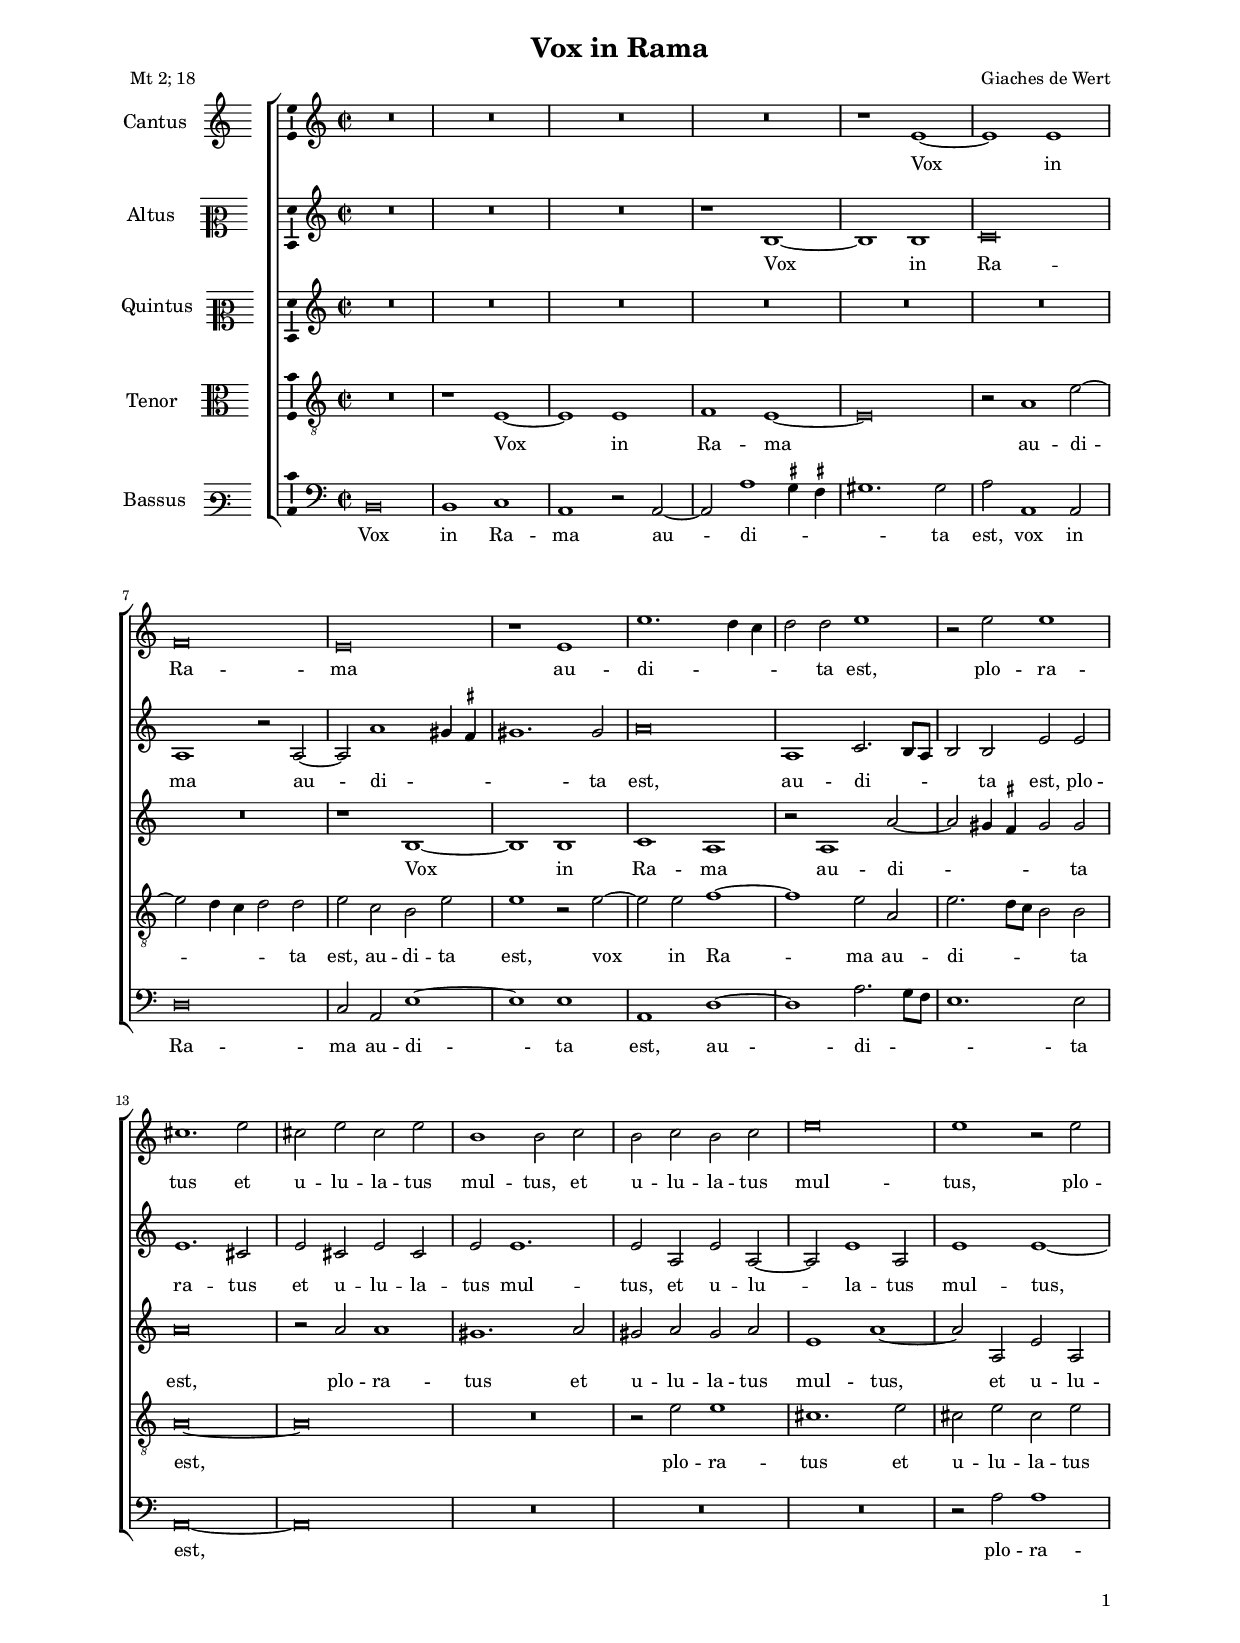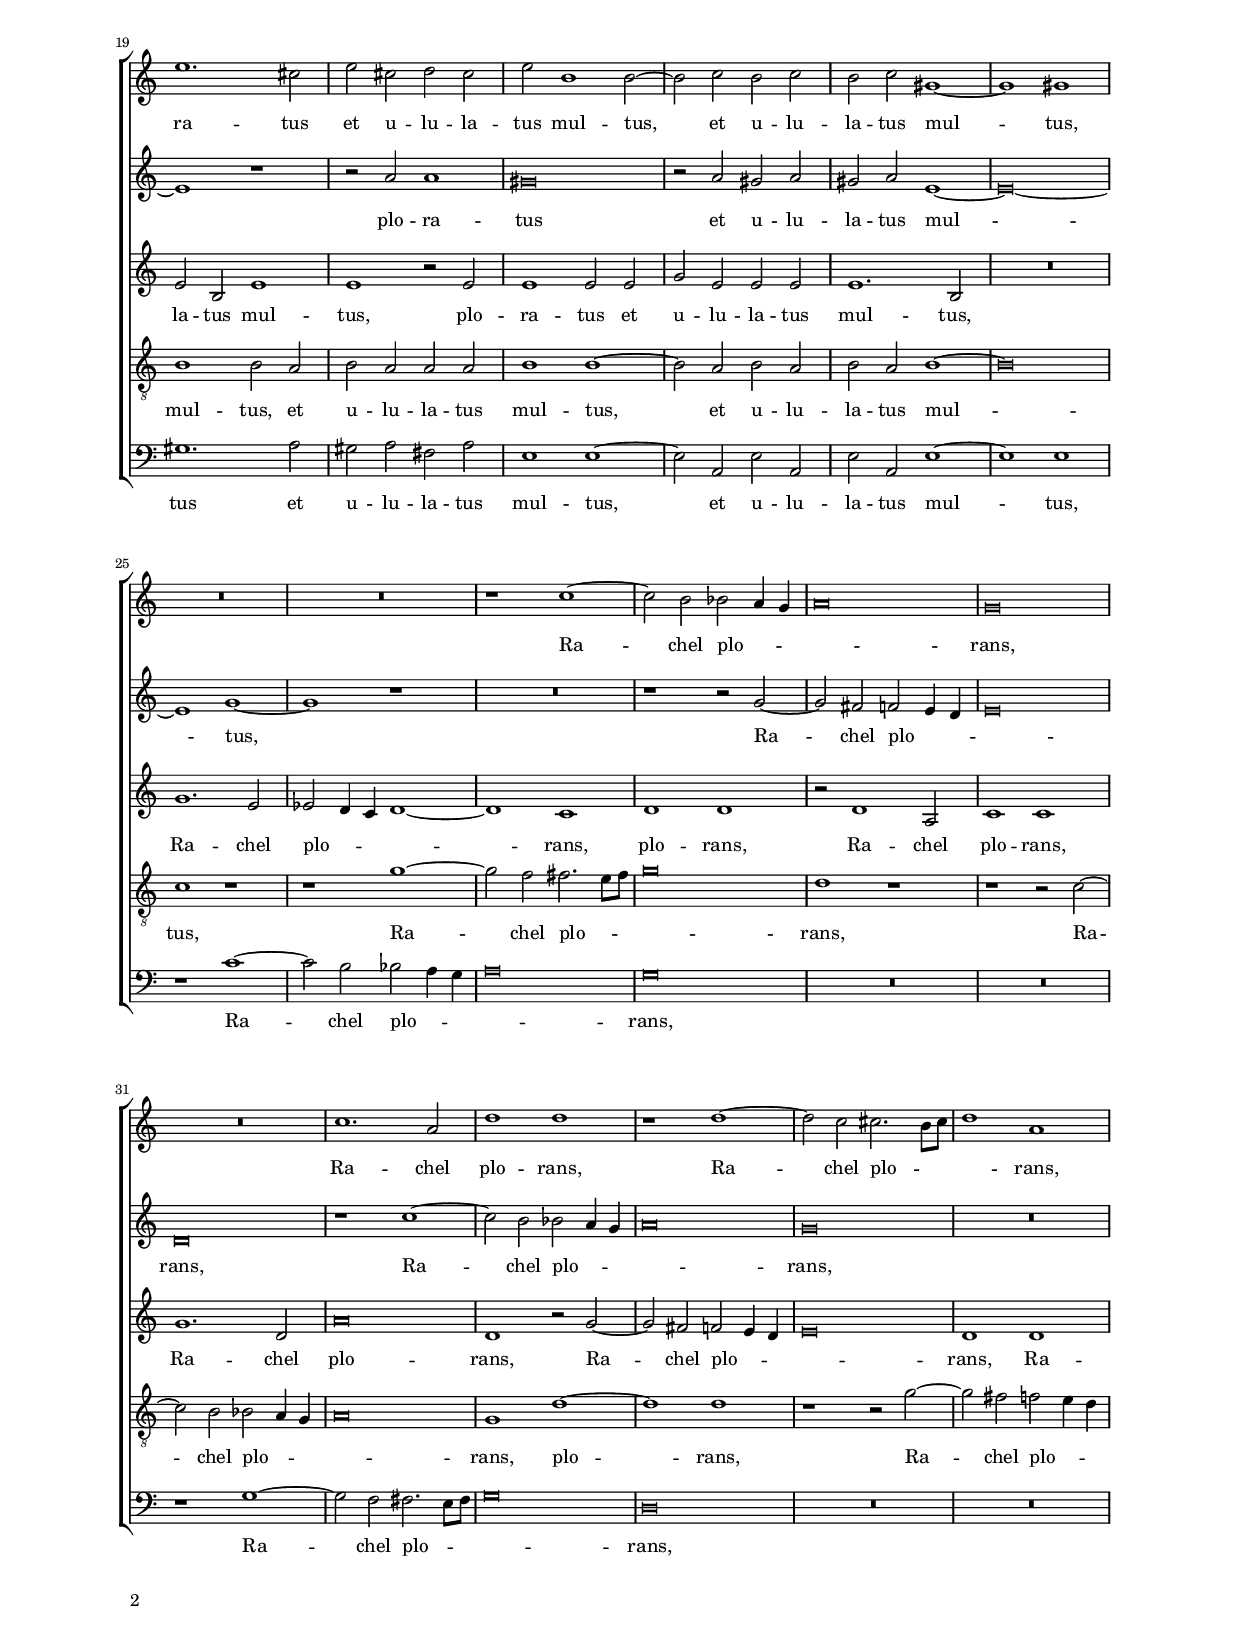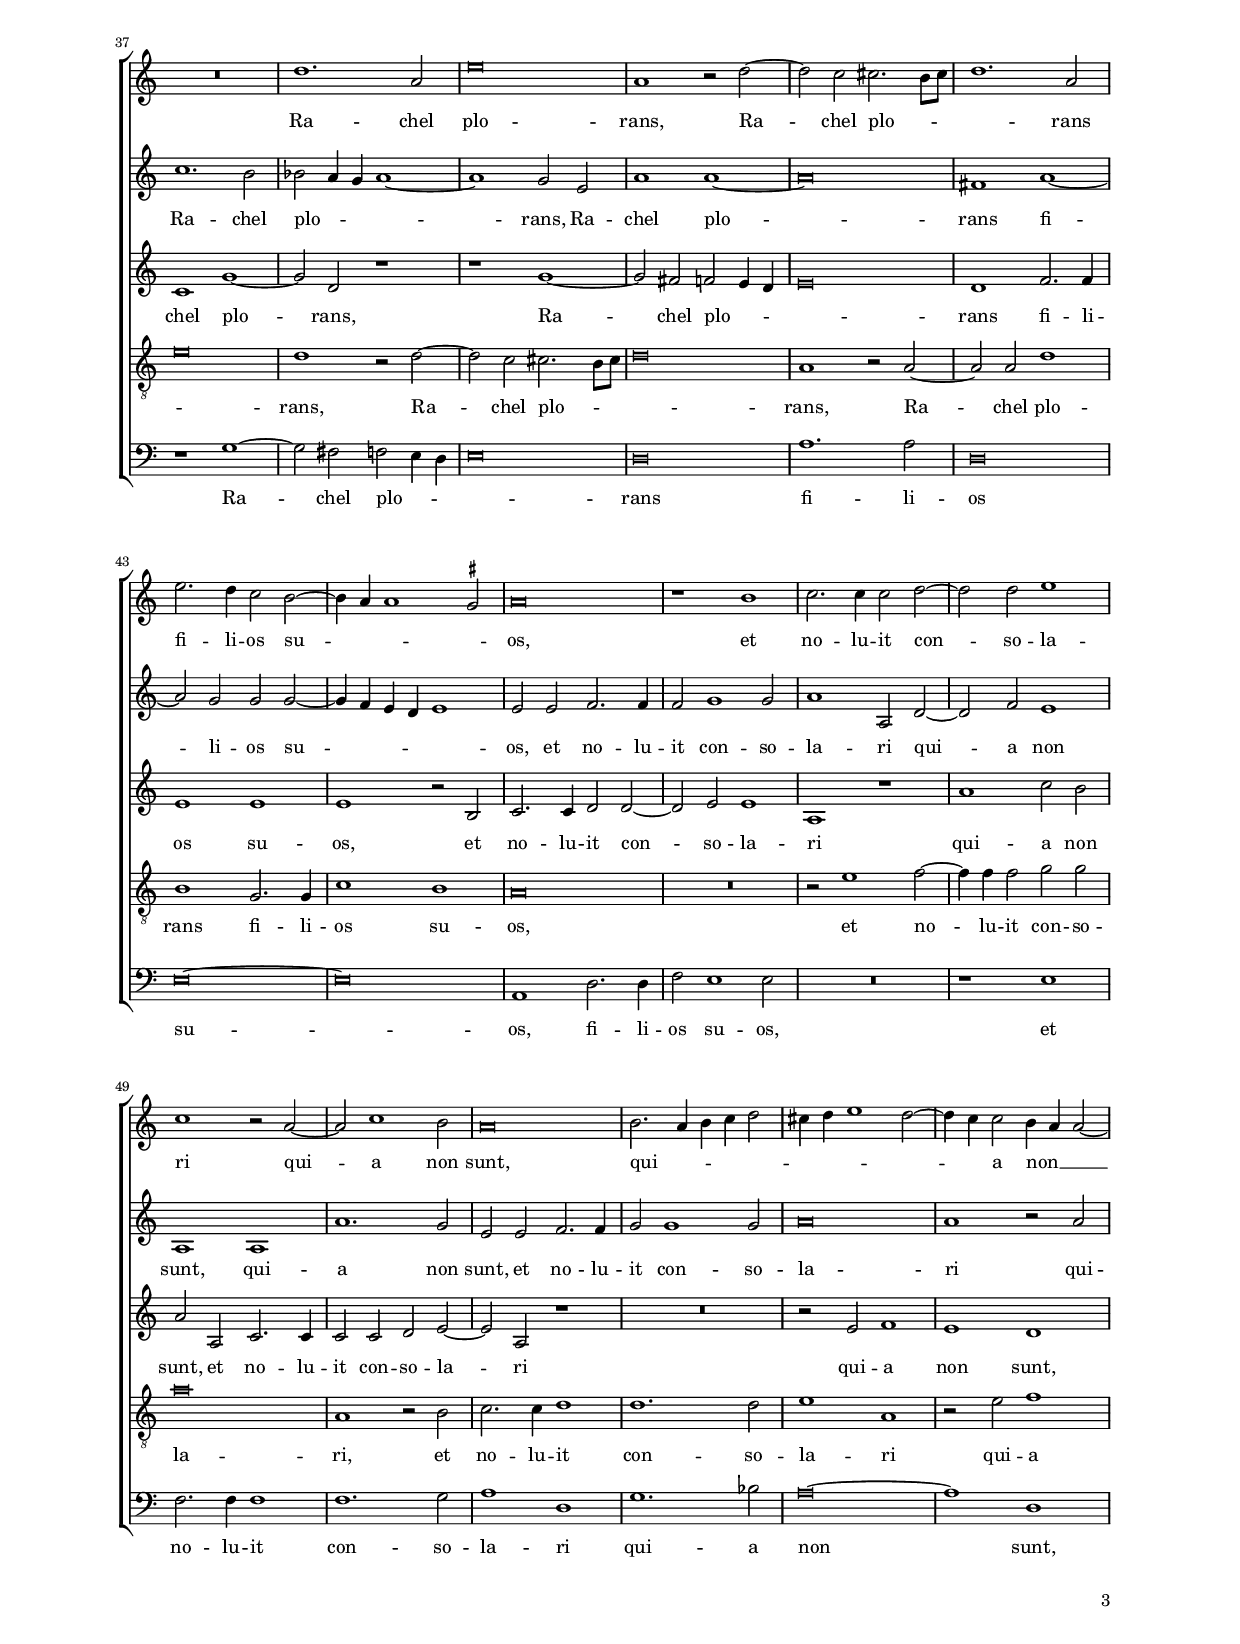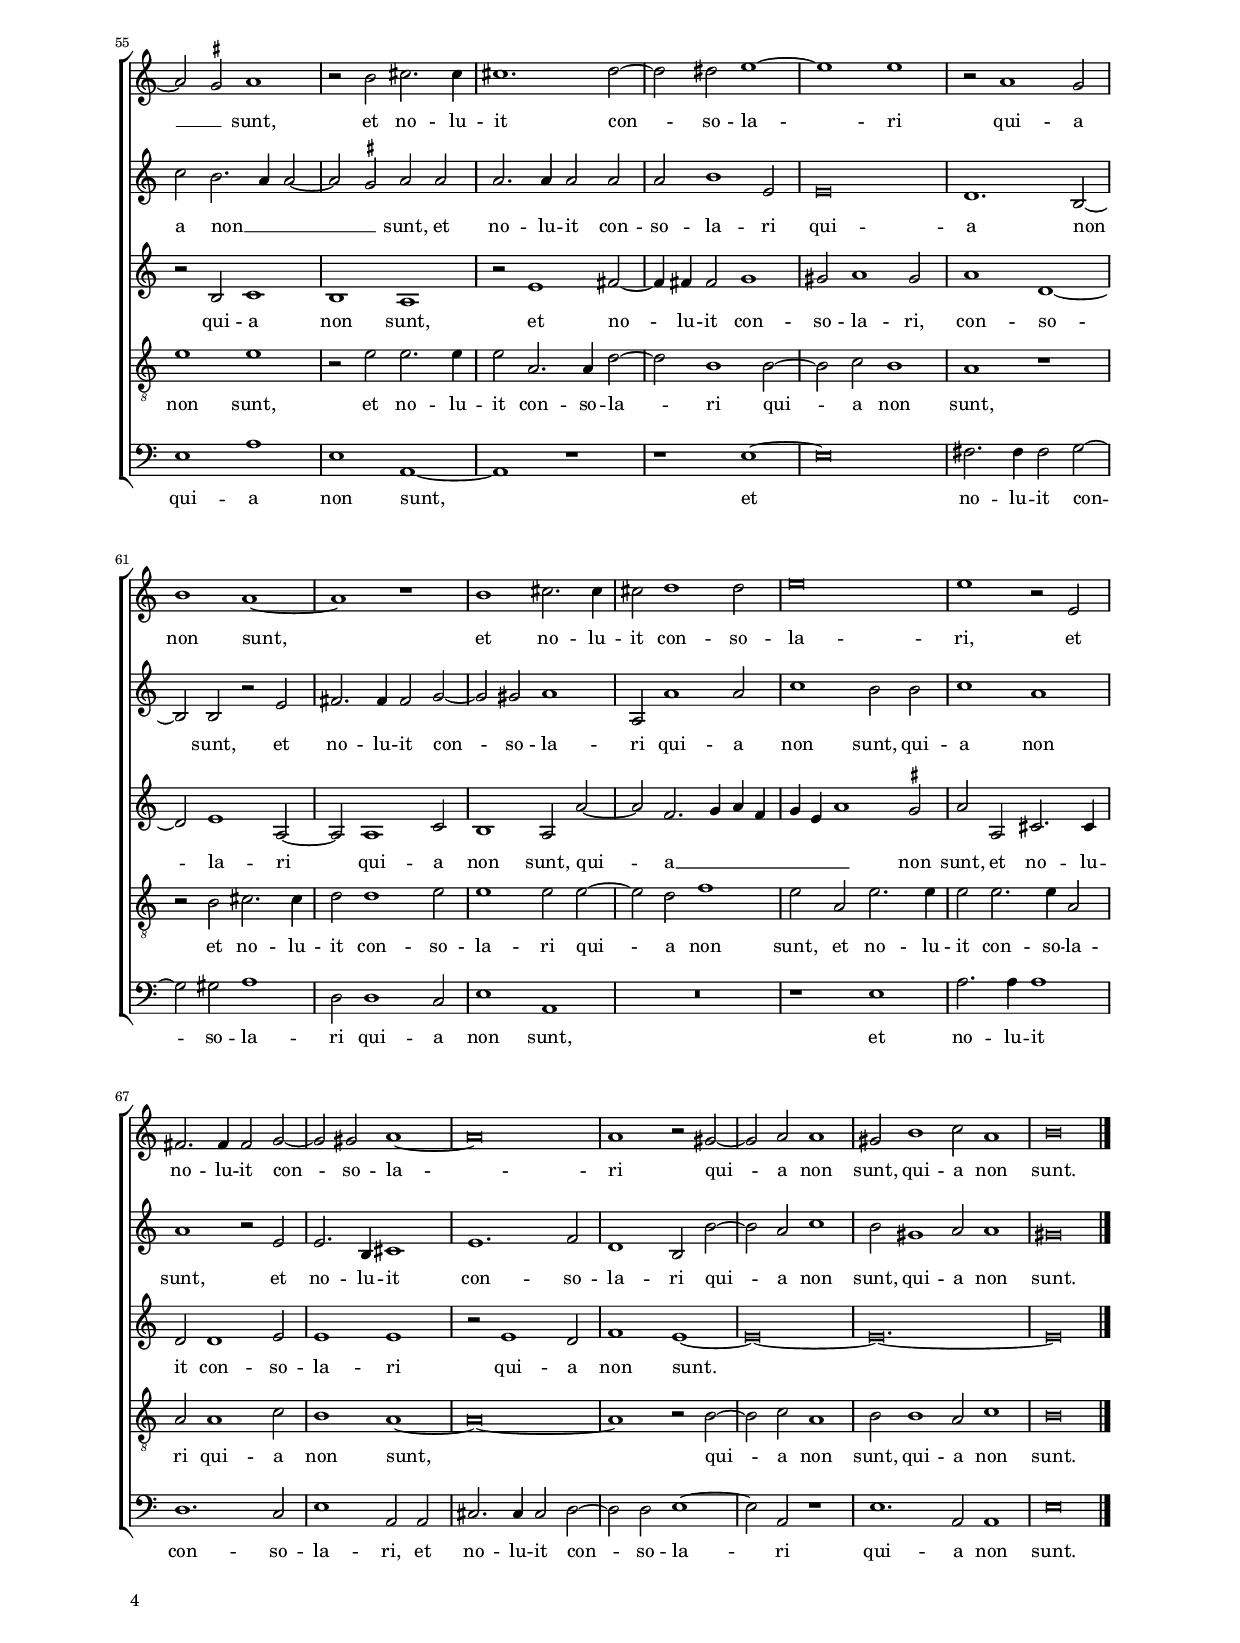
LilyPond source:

\header
{
  title="Vox in Rama"
  composer="Giaches de Wert"
  poet="Mt 2; 18"
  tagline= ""
}

\version "2.22.2"
\include "deutsch.ly"
#(set-global-staff-size 15)
% #(set-default-paper-size "letter")
#(ly:set-option 'point-and-click #f)


\paper
	{
	top-margin = 1.8 \cm
	bottom-margin = 1.2 \cm
	left-margin = 2.2 \cm
	right-margin = 2.2 \cm
	ragged-bottom = ##f
	ragged-last-bottom = ##f
	print-page-number = ##f
	system-system-spacing = #'((basic-distance . 17) (minimum-distance . 14) (padding . 7) (strechability . 150))
    oddFooterMarkup=\markup   \fill-line { "" \fromproperty #'page:page-number-string }
    evenFooterMarkup=\markup  \fill-line { \fromproperty #'page:page-number-string "" }
    last-bottom-spacing = #'((basic-distance . 12) (minimum-distance . 7) (padding . 4))
%	systems-per-page = 3
%   page-count = 3
%	min-systems-per-page = 3
	}

	
global = {
	\key c \major
	\time 2/2 \set Score.measureLength = #(ly:make-moment 2/1)
        \skip 1*142 \set Score.measureLength = #(ly:make-moment 3/1)
        \skip 1*3 \set Score.measureLength = #(ly:make-moment 2/1)
        \skip 1*2 \bar "|."
	}

	ficta = { \once \set suggestAccidentals = ##t }

	forget = #(define-music-function (music) (ly:music?) #{
		\accidentalStyle forget
		$music
		\accidentalStyle default
		#})


incipitcantus = \markup { \score {
	{
	\set Staff.instrumentName = \markup { \fontsize #1 "Cantus" }
	\key c \major
	\clef violin
	s4 \bar ""
	}
	\layout  {
	raggedright = ##t
	indent = 1.6 \cm
	line-width = 2.4\cm
	\context { \Staff \remove Time_signature_engraver }
	\override Staff.Clef.Y-extent = #'(0 . 0)
	}} \hspace #1 }

      
incipitaltus = \markup { \score {
	{
	\set Staff.instrumentName = \markup { \fontsize #1 "Altus" }
	\key c \major
	\clef mezzosoprano
	s4 \bar ""
	}
	\layout  {
	raggedright = ##t
	indent = 1.6 \cm
	line-width = 2.4\cm
	\context { \Staff \remove Time_signature_engraver }
	\override Staff.Clef.Y-extent = #'(0 . 0)
	}} \hspace #1 }
    
      
incipitquintus = \markup { \score {
	{
	\set Staff.instrumentName = \markup { \fontsize #1 "Quintus" }
	\key c \major
	\clef mezzosoprano
	s4 \bar ""
	}
	\layout  {
	raggedright = ##t
	indent = 1.6 \cm
	line-width = 2.4\cm
	\context { \Staff \remove Time_signature_engraver }
	\override Staff.Clef.Y-extent = #'(0 . 0)
	}} \hspace #1 }


incipittenor = \markup { \score {
	{
	\set Staff.instrumentName = \markup { \fontsize #1 "Tenor" }
	\key c \major
	\clef alto
	s4 \bar ""
	}
	\layout  {
	raggedright = ##t
	indent = 1.6 \cm
	line-width = 2.4\cm
	\context { \Staff \remove Time_signature_engraver }
	\override Staff.Clef.Y-extent = #'(0 . 0)
	}} \hspace #1 }
        
      
incipitbassus = \markup { \score {
	{
	\set Staff.instrumentName = \markup { \fontsize #1 "Bassus" }
	\key c \major
	\clef varbaritone
	s4 \bar ""
	}
	\layout  {
	raggedright = ##t
	indent = 1.6 \cm
	line-width = 2.4\cm
	\context { \Staff \remove Time_signature_engraver }
	\override Staff.Clef.Y-extent = #'(0 . 0)
	}} \hspace #1 }


cantus =  \relative c''
	{
	R\breve
	R\breve
	R\breve
	R\breve
%5
	r1 e,~ |
	e1 e
	f\breve
	e\breve
	r1 e
%10
	e'1. d4 c |
	d2 d e1
	r2 e e1
	cis1. e2
	cis2 e cis e
%15
	h1 h2 c |
	h2 c h c
	e\breve
	e1 r2 e
	e1. cis2
%20
	e2 cis d cis |
	e2 h1 h2~
	h2 c h c
	h2 c gis1~
	gis1 gis
%25
	R\breve |
	R\breve
	r1 c~
	c2 h b a4 g
	a\breve
%30
	g\breve |
	R\breve
	c1. a2
	d1 d
	r1 d~
%35
	d2 c cis2. h8 cis |
	d1 a
	R\breve
	d1. a2
	e'\breve
%40
	a,1 r2 d~ |
	d2 c cis2. h8 cis
	d1. a2
	e'2. d4 c2 h~
	h4 a a1 \ficta gis2
%45
	a\breve |
	r1 h
	c2. c4 c2 d~
	d2 d e1
	c1 r2 a~
%50
	a2 c1 h2 |
	a\breve
	h2. a4 h c d2
	cis4 d e1 d2~
	d4 c c2 h4 a a2~
%55
	a2 \ficta gis a1 |
	r2 h cis2. cis4
	cis1. d2~
	d2 dis e1~
	e1 e
%60
	r2 a,1 g2 |
	h1 a~
	a1 r
	h1 cis2. cis4
	cis2 d1 d2
%65
	e\breve |
	e1 r2 e,
	fis2. fis4 fis2 g~
	g2 gis a1~
	a\breve
%70
	a1 r2 gis~ |
	gis2 a a1
	gis2 h1 c2 a1
	h\breve |
	}


altus =  \relative c'
	{
	R\breve
	R\breve
	R\breve
	r1 h~
%5
	h1 h |
	c\breve
	a1 r2 a~
	a2 a'1 gis4 \ficta fis
	gis1. gis2
%10
	a\breve |
	a,1 c2. h8 a
	h2 h e e
	e1. cis2
	e2 cis e cis
%15
	e2 e1. |
	e2 a, e' a,~
	a2 e'1 a,2
	e'1 e~
	e1 r
%20
	r2 a a1 |
	gis\breve
	r2 a gis a
	gis2 a e1~
	e\breve~
%25
	e1 g~ |
	g1 r
	R\breve
	r1 r2 g~
	g2 fis f e4 d
%30
	e\breve |
	d\breve
	r1 c'~
	c2 h b a4 g
	a\breve
%35
	g\breve |
	R\breve
	c1. h2
	b2 a4 g a1~
	a1 g2 e
%40
	a1 a~ |
	a\breve
	fis1 a~
	a2 g g g~
	g4 f e d e1
%45
	e2 e f2. f4 |
	f2 g1 g2
	a1 a,2 d~
	d2 f e1
	a,1 a
%50
	a'1. g2 |
	e2 e f2. f4
	g2 g1 g2
	a\breve
	a1 r2 a
%55
	c2 h2. a4 a2~ |
	a2 \ficta gis a a
	a2. a4 a2 a
	a2 h1 e,2
	e\breve
%60
	d1. h2~ |
	h2 h r e
	fis2. fis4 fis2 g~
	g2 gis a1
	a,2 a'1 a2
%65
	c1 h2 h |
	c1 a
	a1 r2 e
	e2. h4 cis1
	e1. f2
%70
	d1 h2 h'~ |
	h2 a c1
	h2 gis1 a2 a1
	gis\breve |
	}


quintus =  \relative c'
	{
	R\breve
	R\breve
	R\breve
	R\breve
%5
	R\breve |
	R\breve
	R\breve
	r1 h~
	h1 h
%10
	c1 a |
	r2 a1 a'2~
	a2 gis4 \ficta fis gis2 gis
	a\breve
	r2 a a1
%15
	gis1. a2 |
	gis2 a gis a
	e1 a~
	a2 a, e' a,
	e'2 h e1
%20
	e1 r2 e |
	e1 e2 e
	g2 e e e
	e1. h2
	R\breve
%25
	g'1. e2 |
	es2 d4 c d1~
	d1 c
	d1 d
	r2 d1 a2
%30
	c1 c |
	g'1. d2
	a'\breve
	d,1 r2 g~
	g2 fis f e4 d
%35
	e\breve |
	d1 d
	c1 g'~
	g2 d r1
	r1 g~
%40
	g2 fis f e4 d |
	e\breve
	d1 f2. f4
	e1 e
	e1 r2 h
%45
	c2. c4 d2 d~ |
	d2 e e1
	a,1 r
	a'1 c2 h
	a2 a, c2. c4
%50
	c2 c d e~ |
	e2 a, r1
	R\breve
	r2 e' f1
	e1 d
%55
	r2 h c1 |
	h1 a
	r2 e'1 fis2~
	fis4 fis fis2 g1
	gis2 a1 gis2
%60
	a1 d,~ |
	d2 e1 a,2~
	a2 a1 c2
	h1 a2 a'~
	a2 f2. g4 a f
%65
	g4 e a1 \ficta gis2 |
	a2 a, cis2. cis4
	d2 d1 e2
	e1 e
	r2 e1 d2
%70
	f1 e~ |
	e\breve~
	e\breve.~
	e\breve |
	}


tenor  =  \relative c'
	{
	R\breve
	r1 e,~
	e1 e
	f1 e~
%5
	e\breve |
	r2 a1 e'2~
	e2 d4 c d2 d
	e2 c h e
	e1 r2 e~
%10
	e2 e f1~ |
	f1 e2 a,
	e'2. d8 c h2 h
	a\breve~
	a\breve
%15
	R\breve
	r2 e' e1
	cis1. e2
	cis2 e cis e
	h1 h2 a
%20
	h2 a a a |
	h1 h~
	h2 a h a
	h2 a h1~
	h\breve
%25
	c1 r |
	r1 g'~
	g2 f fis2. e8 fis
	g\breve
	d1 r
%30
	r1 r2 c~ |
	c2 h b a4 g
	a\breve
	g1 d'~
	d1 d
%35
	r1 r2 g~ |
	g2 fis f e4 d
	e\breve
	d1 r2 d~
	d2 c cis2. h8 cis
%40
	d\breve |
	a1 r2 a~
	a2 a d1
	h1 g2. g4
	c1 h
%45
	a\breve |
	R\breve
	r2 e'1 f2~
	f4 f f2 g g
	a\breve
%50
	a,1 r2 h |
	c2. c4 d1
	d1. d2
	e1 a,
	r2 e' f1
%55
	e1 e |
	r2 e e2. e4
	e2 a,2. a4 d2~
	d2 h1 h2~
	h2 c h1
%60
	a1 r |
	r2 h cis2. cis4
	d2 d1 e2
	e1 e2 e~
	e2 d f1
%65
	e2 a, e'2. e4 |
	e2 e2. e4 a,2
	a2 a1 c2
	h1 a~
	a\breve~
%70
	a1 r2 h~ |
	h2 c a1
	h2 h1 a2 c1
	h\breve |
	}


bassus  =  \relative c
	{
	h\breve
	h1 c
	a1 r2 a~
	a2 a'1 \ficta gis4 \ficta fis
%5
	gis1. gis2 |
	a2 a,1 a2
	d\breve
	c2 a e'1~
	e1 e
%10
	a,1 d~ |
	d1 a'2. g8 f
	e1. e2
	a,\breve~
	a\breve
%15
	R\breve |
	R\breve
	R\breve
	r2 a' a1
	gis1. a2
%20
	gis2 a fis a |
	e1 e~
	e2 a, e' a,
	e'2 a, e'1~
	e1 e
%25
	r1 c'~ |
	c2 h b a4 g
	a\breve
	g\breve
	R\breve
%30
	R\breve |
	r1 g~
	g2 f fis2. e8 fis
	g\breve
	d\breve
%35
	R\breve |
	R\breve
	r1 g~
	g2 fis f e4 d
	e\breve
%40
	d\breve |
	a'1. a2
	d,\breve
	e\breve~
	e\breve
%45
	a,1 d2. d4 |
	f2 e1 e2
	R\breve
	r1 e
	f2. f4 f1
%50
	f1. g2 |
	a1 d,
	g1. b2
	a\breve~
	a1 d,
%55
	e1 a |
	e1 a,~
	a1 r
	r1 e'~
	e\breve
%60
	fis2. fis4 fis2 g~ |
	g2 gis a1
	d,2 d1 c2
	e1 a,
	R\breve
%65
	r1 e' |
	a2. a4 a1
	d,1. c2
	e1 a,2 a |
	cis2. cis4 cis2 d~
%70
	d2 d e1~ |
	e2 a, r1
	e'1. a,2 a1
	e'\breve |
	}


lyricscantus = \lyricmode {
	Vox in Ra -- ma au -- di -- _ _ _ ta est,
        plo -- ra -- tus et u -- lu -- la -- tus mul -- tus,
        et u -- lu -- la -- tus mul -- tus,
        plo -- ra -- tus et u -- lu -- la -- tus mul -- tus,
        et u -- lu -- la -- tus mul -- tus,
        Ra -- chel plo -- _ _ _ rans,
        Ra -- chel plo -- rans,
        Ra -- chel plo -- _ _ _ rans,
        Ra -- chel plo -- rans,
        Ra -- chel plo -- _ _ _ rans
        fi -- li -- os su -- _ _ _ os,
        et no -- lu -- it con -- so -- la -- ri qui -- a non sunt,
        qui -- _ _ _ _ _ _ _ _ _ a non __ _ _ _ sunt,
        et no -- lu -- it con -- so -- la -- ri qui -- a non sunt,
        et no -- lu -- it con -- so -- la -- ri,
        et no -- lu -- it con -- so -- la -- ri qui -- a non sunt,
        qui -- a non sunt.
	}


lyricsaltus = \lyricmode {
	Vox in Ra -- ma au -- di -- _ _ _ ta est,
        au -- di -- _ _ _ ta est,
        plo -- ra -- tus et u -- lu -- la -- tus mul -- tus,
        et u -- lu -- la -- tus mul -- tus,
        plo -- ra -- tus et u -- lu -- la -- tus mul -- tus,
        Ra -- chel plo -- _ _ _ rans,
        Ra -- chel plo -- _ _ _ rans,
        Ra -- chel plo -- _ _ _ rans,
        Ra -- chel plo -- rans
        fi -- li -- os su -- _ _ _ _ os,
        et no -- lu -- it con -- so -- la -- ri qui -- a non sunt,
        qui -- a non sunt,
        et no -- lu -- it con -- so -- la -- ri qui -- a non __ _ _ _ sunt,
        et no -- lu -- it con -- so -- la -- ri qui -- a non sunt,
        et no -- lu -- it con -- so -- la -- ri qui -- a non sunt,
        qui -- a non sunt,
        et no -- lu -- it con -- so -- la -- ri qui -- a non sunt,
        qui -- a non sunt.
	}


lyricsquintus = \lyricmode {
	Vox in Ra -- ma au -- di -- _ _ _ ta est,
        plo -- ra -- tus et u -- lu -- la -- tus mul -- tus,
        et u -- lu -- la -- tus mul -- tus,
        plo -- ra -- tus et u -- lu -- la -- tus mul -- tus,
        Ra -- chel plo -- _ _ _ rans,
        plo -- rans,
        Ra -- chel plo -- rans,
        Ra -- chel plo -- rans,
        Ra -- chel plo -- _ _ _ rans,
        Ra -- chel plo -- rans,
        Ra -- chel plo -- _ _ _ rans
        fi -- li -- os su -- os,
        et no -- lu -- it con -- so -- la -- ri qui -- a non sunt,
        et no -- lu -- it con -- so -- la -- ri qui -- a non sunt,
        qui -- a non sunt,
        et no -- lu -- it con -- so -- la -- ri,
        con -- so -- la -- ri qui -- a non sunt,
        qui -- a __ _ _ _ _ _ _ non sunt,
        et no -- lu -- it con -- so -- la -- ri qui -- a non sunt.
	}


lyricstenor = \lyricmode {
	Vox in Ra -- ma au -- di -- _ _ _ ta est,
        au -- di -- ta est,
        vox in Ra -- ma au -- di -- _ _ _ ta est,
        plo -- ra -- tus et u -- lu -- la -- tus mul -- tus,
        et u -- lu -- la -- tus mul -- tus,
        et u -- lu -- la -- tus mul -- tus,
        Ra -- chel plo -- _ _ _ rans,
        Ra -- chel plo -- _ _ _ rans,
        plo -- rans,
        Ra -- chel plo -- _ _ _ rans,
        Ra -- chel plo -- _ _ _ rans,
        Ra -- chel plo -- rans
        fi -- li -- os su -- os,
        et no -- lu -- it con -- so -- la -- ri,
        et no -- lu -- it con -- so -- la -- ri qui -- a non sunt,
        et no -- lu -- it con -- so -- la -- ri qui -- a non sunt,
        et no -- lu -- it con -- so -- la -- ri qui -- a non sunt,
        et no -- lu -- it con -- so -- la -- ri qui -- a non sunt,
        qui -- a non sunt,
        qui -- a non sunt.
	}


lyricsbassus = \lyricmode {
	Vox in Ra -- ma au -- di -- _ _ _ ta est,
        vox in Ra -- ma au -- di -- ta est,
        au -- di -- _ _ _ ta est,
        plo -- ra -- tus et u -- lu -- la -- tus mul -- tus,
        et u -- lu -- la -- tus mul -- tus,
        Ra -- chel plo -- _ _ _ rans,
        Ra -- chel plo -- _ _ _ rans,
        Ra -- chel plo -- _ _ _ rans
        fi -- li -- os su -- os,
        fi -- li -- os su -- os,
        et no -- lu -- it con -- so -- la -- ri qui -- a non sunt,
        qui -- a non sunt,
        et no -- lu -- it con -- so -- la -- ri qui -- a non sunt,
        et no -- lu -- it con -- so -- la -- ri,
        et no -- lu -- it con -- so -- la -- ri qui -- a non sunt.
	}


\score
{  
    \transpose c c {
	\new ChoirStaff \with { \override StaffGrouper.staff-staff-spacing.basic-distance = #12 }
	<<

	\new Staff << \global
	\new Voice="v1" {
		\set Staff.instrumentName=\incipitcantus
%		\set Staff.instrumentName= "S"
		\set Staff.midiInstrument = "reed organ"
		\clef violin
		\cantus }
	\new Lyrics \lyricsto "v1" {\lyricscantus }
	>>


	\new Staff << \global
	\new Voice="v2" {
		\set Staff.instrumentName=\incipitaltus
%		\set Staff.instrumentName= "A"
		\set Staff.midiInstrument = "reed organ"
                \clef violin % "G_8"
		\altus}
	\new Lyrics \lyricsto "v2" {\lyricsaltus }
	>>


	\new Staff << \global
	\new Voice="v5" {
		\set Staff.instrumentName=\incipitquintus
%		\set Staff.instrumentName= "Q"
		\set Staff.midiInstrument = "reed organ"
                \clef violin % "G_8"
		\quintus}
	\new Lyrics \lyricsto "v5" {\lyricsquintus }
	>>


	\new Staff << \global
	\new Voice="v3" {
		\set Staff.instrumentName=\incipittenor
%		\set Staff.instrumentName= "T"
		\set Staff.midiInstrument = "reed organ"
		\clef "G_8"
		\tenor }
	\new Lyrics \lyricsto "v3" {\lyricstenor }
	>>
        
        
	\new Staff << \global
	\new Voice="v4" {
		\set Staff.instrumentName=\incipitbassus
%		\set Staff.instrumentName= "B"
		\set Staff.midiInstrument = "reed organ"
		\clef bass 
		\bassus }
	\new Lyrics \lyricsto "v4" {\lyricsbassus}
	>>

	>>
	} % transpose

	\layout
	{
	indent = 2.5\cm
	\context { \Lyrics \override VerticalAxisGroup.nonstaff-relatedstaff-spacing.padding = #1.4 }
%	\context { \Lyrics \override LyricText.font-size = #1 }
	\context { \Staff \override TimeSignature.break-visibility = #end-of-line-invisible }
	\context { \Staff \consists "Ambitus_engraver" }
	\context { \Score \override BarNumber.padding = #2 }
	\context { \Voice \override NoteHead.style = #'baroque }
	}

\midi
	{
    	\tempo 2 = 90
	}

}


% EOF
